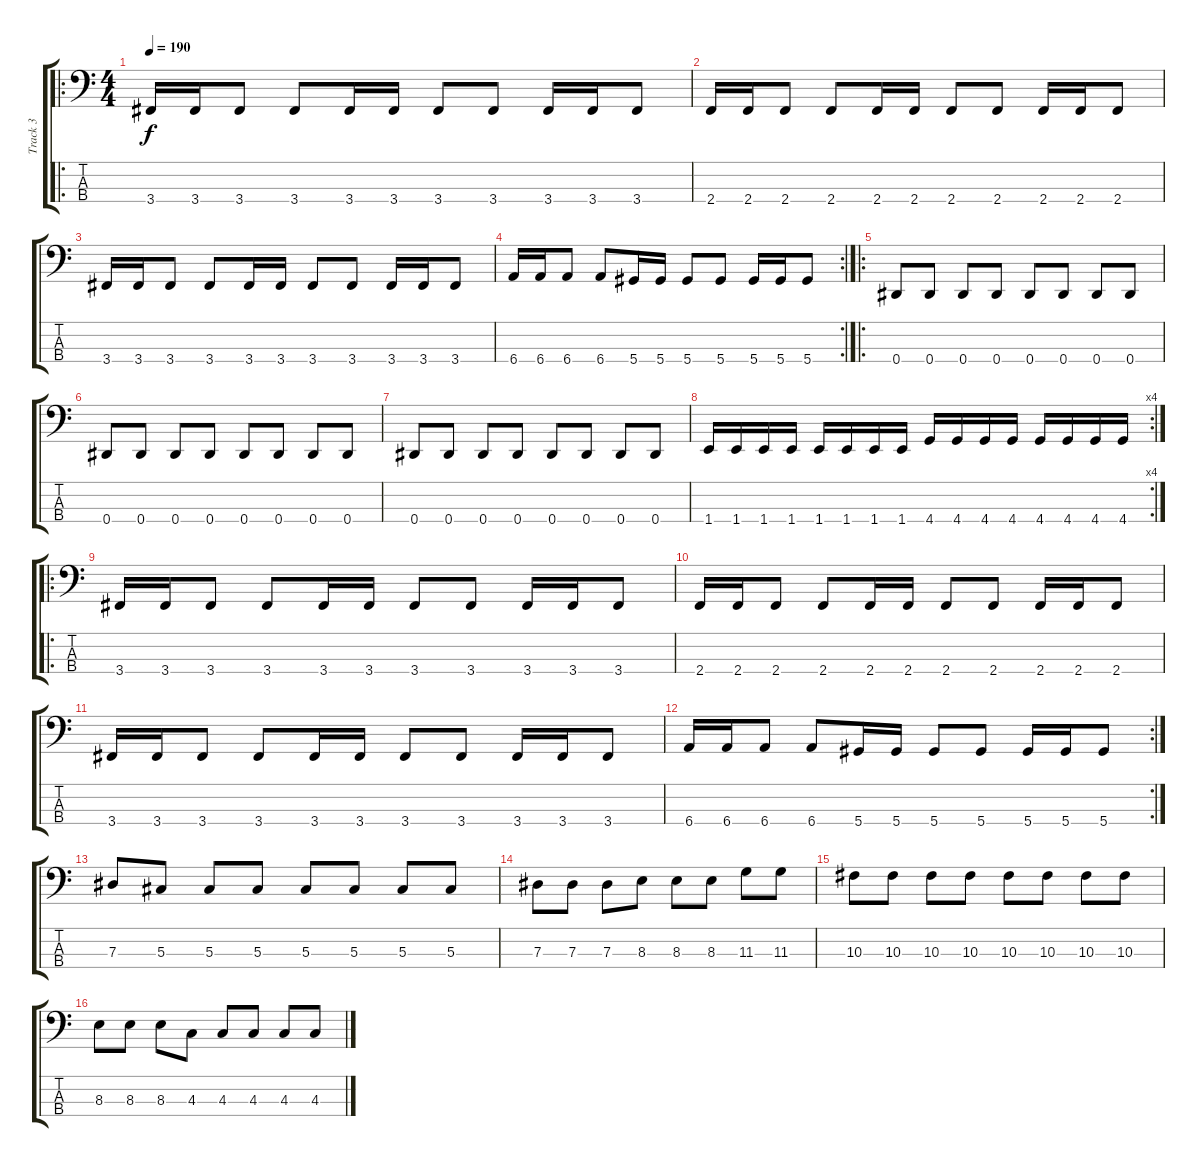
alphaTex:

\track ("Track 3" "Track 3") {instrument electricbassfinger}
\staff {score tabs}
\tuning (Gb2 Db2 Ab1 Eb1) {hide}
\ro
\ts (4 4)
\tempo 190
\clef f4
\ks c
3.4.16{dy f} 3.4.16 3.4.8 3.4.8 3.4.16 3.4.16 3.4.8 3.4.8 3.4.16 3.4.16 3.4.8 |
2.4.16 2.4.16 2.4.8 2.4.8 2.4.16 2.4.16 2.4.8 2.4.8 2.4.16 2.4.16 2.4.8 |
3.4.16 3.4.16 3.4.8 3.4.8 3.4.16 3.4.16 3.4.8 3.4.8 3.4.16 3.4.16 3.4.8 |
\rc 2
6.4.16 6.4.16 6.4.8 6.4.8 5.4.16 5.4.16 5.4.8 5.4.8 5.4.16 5.4.16 5.4.8 |
\ro
0.4.8 0.4.8 0.4.8 0.4.8 0.4.8 0.4.8 0.4.8 0.4.8 |
0.4.8 0.4.8 0.4.8 0.4.8 0.4.8 0.4.8 0.4.8 0.4.8 |
0.4.8 0.4.8 0.4.8 0.4.8 0.4.8 0.4.8 0.4.8 0.4.8 |
\rc 4
1.4.16 1.4.16 1.4.16 1.4.16 1.4.16 1.4.16 1.4.16 1.4.16 4.4.16 4.4.16 4.4.16 4.4.16 4.4.16 4.4.16 4.4.16 4.4.16 |
\ro
3.4.16 3.4.16 3.4.8 3.4.8 3.4.16 3.4.16 3.4.8 3.4.8 3.4.16 3.4.16 3.4.8 |
2.4.16 2.4.16 2.4.8 2.4.8 2.4.16 2.4.16 2.4.8 2.4.8 2.4.16 2.4.16 2.4.8 |
3.4.16 3.4.16 3.4.8 3.4.8 3.4.16 3.4.16 3.4.8 3.4.8 3.4.16 3.4.16 3.4.8 |
\rc 2
6.4.16 6.4.16 6.4.8 6.4.8 5.4.16 5.4.16 5.4.8 5.4.8 5.4.16 5.4.16 5.4.8 |
7.3.8 5.3.8 5.3.8 5.3.8 5.3.8 5.3.8 5.3.8 5.3.8 |
7.3.8 7.3.8 7.3.8 8.3.8 8.3.8 8.3.8 11.3.8 11.3.8 |
10.3.8 10.3.8 10.3.8 10.3.8 10.3.8 10.3.8 10.3.8 10.3.8 |
8.3.8 8.3.8 8.3.8 4.3.8 4.3.8 4.3.8 4.3.8 4.3.8
